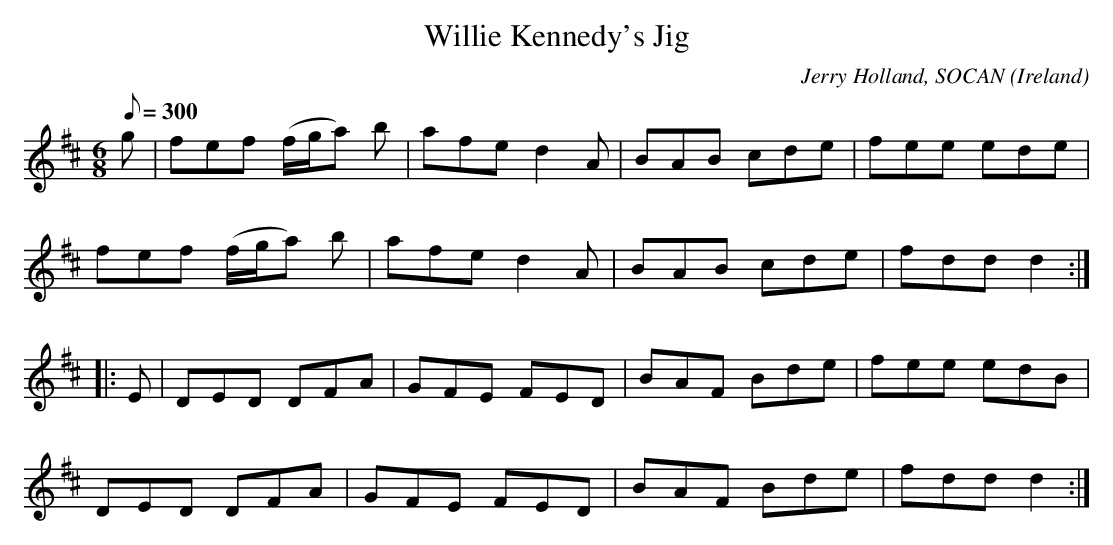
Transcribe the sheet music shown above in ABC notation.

X:1
T:Willie Kennedy's Jig
C:Jerry Holland, SOCAN
O:Ireland
L:1/8
Q:300
M:6/8
K:D
g|fef (f/g/a) b|afe d2 A|BAB cde|fee ede|
fef (f/g/a) b|afe d2 A|BAB cde|fdd d2:|
|:E|DED DFA|GFE FED|BAF Bde|fee edB|
DED DFA|GFE FED|BAF Bde|fdd d2:|
